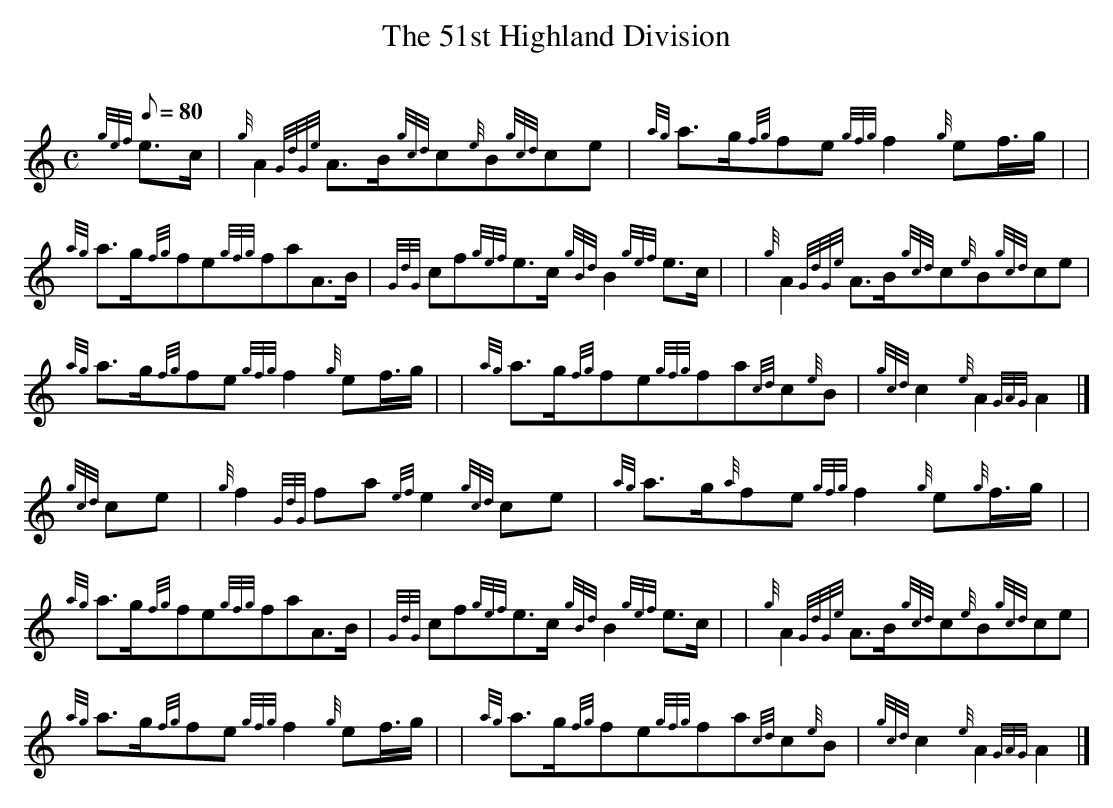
X:1
T:The 51st Highland Division
M:C
L:1/8
Q:80
C:
K:HP
{gef}e3/2c/2 | \
{g}A2{GdGe}A3/2B/2{gcd}c{e}B{gcd}ce | \
{ag}a3/2g/2{fg}fe{gfg}f2{g}ef3/4g/2| |
{ag}a3/2g/2{fg}fe{gfg}faA3/2B/2 | \
{GdG}cf{gef}e3/2c/2{gBd}B2{gef}e3/2c/2 | | \
{g}A2{GdGe}A3/2B/2{gcd}c{e}B{gcd}ce |
{ag}a3/2g/2{fg}fe{gfg}f2{g}ef3/4g/2 | | \
{ag}a3/2g/2{fg}fe{gfg}fa{cd}c{e}B | \
{gcd}c2{e}A2{GAG}A2|]
{gcd}ce | \
{g}f2{GdG}fa{ef}e2{gcd}ce | \
{ag}a3/2g/2{a}fe{gfg}f2{g}e{g}f3/4g/2| |
{ag}a3/2g/2{fg}fe{gfg}faA3/2B/2 | \
{GdG}cf{gef}e3/2c/2{gBd}B2{gef}e3/2c/2 | | \
{g}A2{GdGe}A3/2B/2{gcd}c{e}B{gcd}ce |
{ag}a3/2g/2{fg}fe{gfg}f2{g}ef3/4g/2 | | \
{ag}a3/2g/2{fg}fe{gfg}fa{cd}c{e}B | \
{gcd}c2{e}A2{GAG}A2|]
